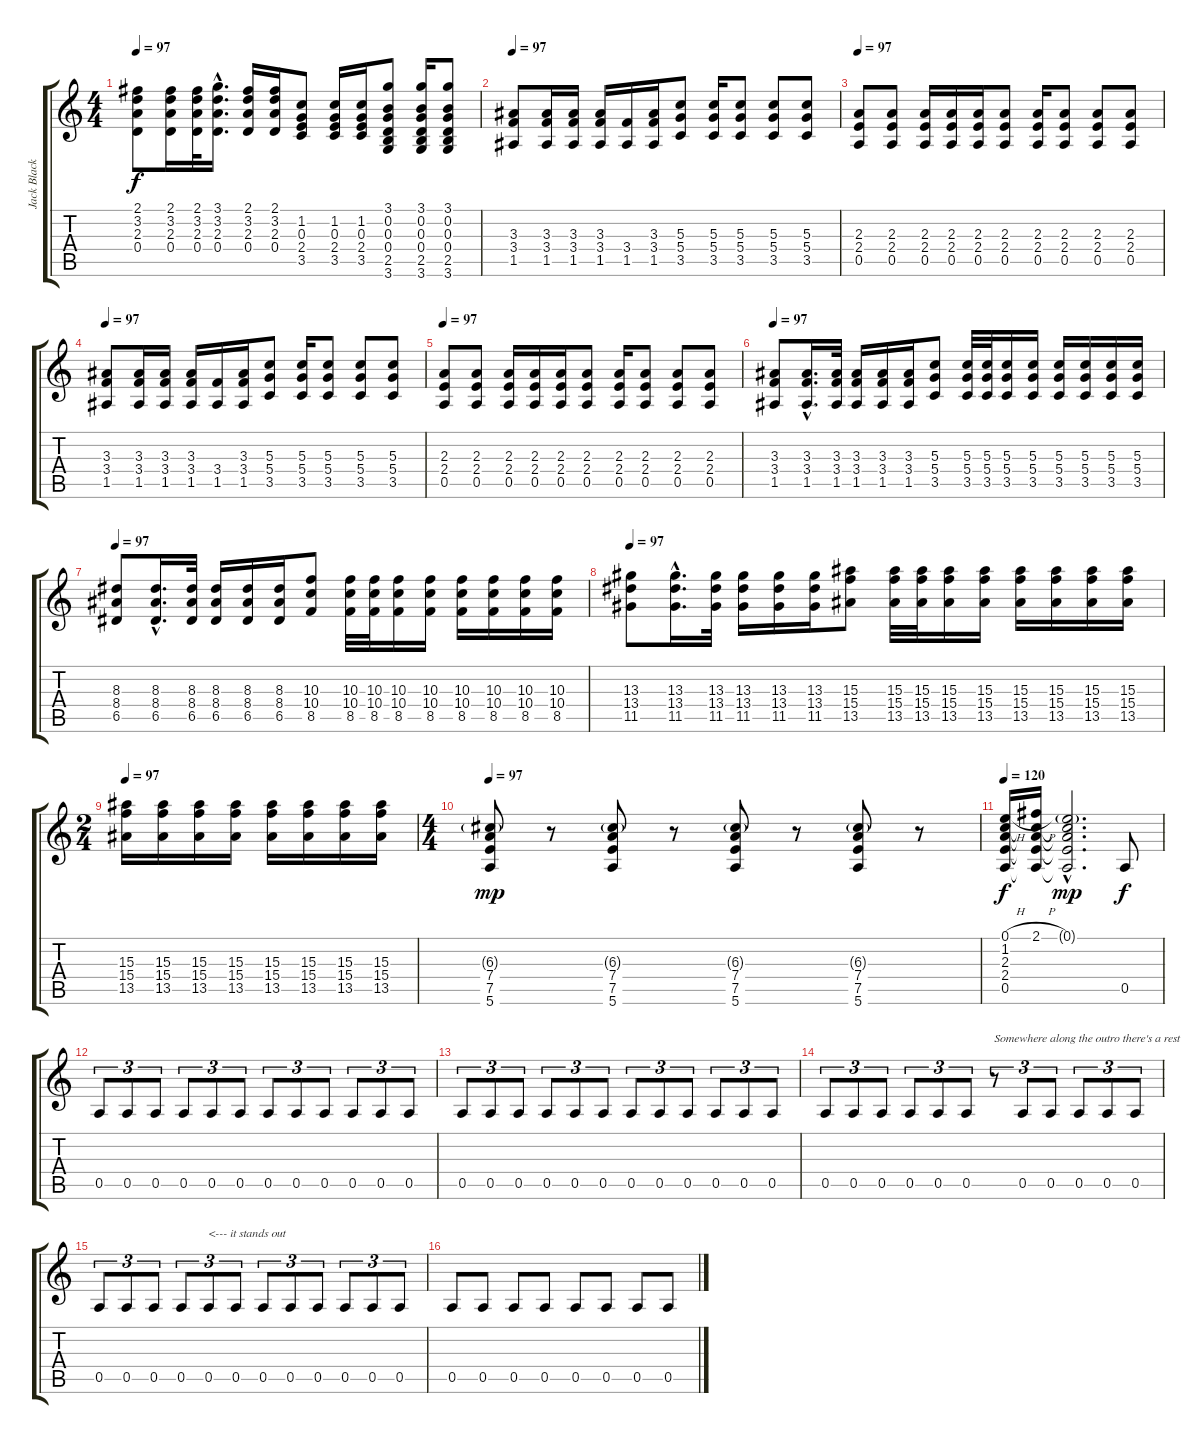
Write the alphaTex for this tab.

\track ("Jack Black/Kyle Gass" "Jack Black") {instrument acousticguitarsteel}
\staff {score tabs}
\tuning (E4 B3 G3 D3 A2 E2) {hide}
\ts (4 4)
\tempo 97
\clef g2
\ks c
(2.1 3.2 2.3 0.4).8{dy f} (2.1 3.2 2.3 0.4).16 (2.1 3.2 2.3 0.4).32 (3.1{hac} 3.2{hac} 2.3{hac} 0.4{hac}).16{d} (2.1 3.2 2.3 0.4).16 (2.1 3.2 2.3 0.4).16 (1.2 0.3 2.4 3.5).8 (1.2 0.3 2.4 3.5).16 (1.2 0.3 2.4 3.5).16 (3.1 0.2 0.3 0.4 2.5 3.6).8 (3.1 0.2 0.3 0.4 2.5 3.6).16 (3.1 0.2 0.3 0.4 2.5 3.6).8 |
\tempo 97
(3.3 3.4 1.5).8 (3.3 3.4 1.5).16 (3.3 3.4 1.5).16 (3.3 3.4 1.5).16 (3.4 1.5).16 (3.3 3.4 1.5).16 (5.3 5.4 3.5).8 (5.3 5.4 3.5).16 (5.3 5.4 3.5).8 (5.3 5.4 3.5).8 (5.3 5.4 3.5).8 |
\tempo 97
(2.3 2.4 0.5).8 (2.3 2.4 0.5).8 (2.3 2.4 0.5).16 (2.3 2.4 0.5).16 (2.3 2.4 0.5).16 (2.3 2.4 0.5).8 (2.3 2.4 0.5).16 (2.3 2.4 0.5).8 (2.3 2.4 0.5).8 (2.3 2.4 0.5).8 |
\tempo 97
(3.3 3.4 1.5).8 (3.3 3.4 1.5).16 (3.3 3.4 1.5).16 (3.3 3.4 1.5).16 (3.4 1.5).16 (3.3 3.4 1.5).16 (5.3 5.4 3.5).8 (5.3 5.4 3.5).16 (5.3 5.4 3.5).8 (5.3 5.4 3.5).8 (5.3 5.4 3.5).8 |
\tempo 97
(2.3 2.4 0.5).8 (2.3 2.4 0.5).8 (2.3 2.4 0.5).16 (2.3 2.4 0.5).16 (2.3 2.4 0.5).16 (2.3 2.4 0.5).8 (2.3 2.4 0.5).16 (2.3 2.4 0.5).8 (2.3 2.4 0.5).8 (2.3 2.4 0.5).8 |
\tempo 97
(3.3 3.4 1.5).8 (3.3{hac} 3.4{hac} 1.5{hac}).16{d} (3.3 3.4 1.5).32 (3.3 3.4 1.5).16 (3.3 3.4 1.5).16 (3.3 3.4 1.5).16 (5.3 5.4 3.5).8 (5.3 5.4 3.5).32 (5.3 5.4 3.5).32 (5.3 5.4 3.5).16 (5.3 5.4 3.5).16 (5.3 5.4 3.5).16 (5.3 5.4 3.5).16 (5.3 5.4 3.5).16 (5.3 5.4 3.5).16 |
\tempo 97
(8.3 8.4 6.5).8 (8.3{hac} 8.4{hac} 6.5{hac}).16{d} (8.3 8.4 6.5).32 (8.3 8.4 6.5).16 (8.3 8.4 6.5).16 (8.3 8.4 6.5).16 (10.3 10.4 8.5).8 (10.3 10.4 8.5).32 (10.3 10.4 8.5).32 (10.3 10.4 8.5).16 (10.3 10.4 8.5).16 (10.3 10.4 8.5).16 (10.3 10.4 8.5).16 (10.3 10.4 8.5).16 (10.3 10.4 8.5).16 |
\tempo 97
(13.3 13.4 11.5).8 (13.3{hac} 13.4{hac} 11.5{hac}).16{d} (13.3 13.4 11.5).32 (13.3 13.4 11.5).16 (13.3 13.4 11.5).16 (13.3 13.4 11.5).16 (15.3 15.4 13.5).8 (15.3 15.4 13.5).32 (15.3 15.4 13.5).32 (15.3 15.4 13.5).16 (15.3 15.4 13.5).16 (15.3 15.4 13.5).16 (15.3 15.4 13.5).16 (15.3 15.4 13.5).16 (15.3 15.4 13.5).16 |
\ts (2 4)
\tempo 97
(15.3 15.4 13.5).16 (15.3 15.4 13.5).16 (15.3 15.4 13.5).16 (15.3 15.4 13.5).16 (15.3 15.4 13.5).16 (15.3 15.4 13.5).16 (15.3 15.4 13.5).16 (15.3 15.4 13.5).16 |
\ts (4 4)
\tempo 97
(6.3{g} 7.4 7.5 5.6).8{dy mp} r.8 (6.3{g} 7.4 7.5 5.6).8 r.8 (6.3{g} 7.4 7.5 5.6).8 r.8 (6.3{g} 7.4 7.5 5.6).8 r.8 |
\tempo 120
(0.1{h} 1.2 2.3 2.4 0.5).16{dy f} (2.1{h} 1.2{t} 2.3{t} 2.4{t} 0.5{t}).16 (0.1{g hac} 1.2{hac t} 2.3{hac t} 2.4{hac t} 0.5{hac t}).2{d dy mp} 0.5.8{dy f} |
0.5.8{tu (3 2)} 0.5.8{tu (3 2)} 0.5.8{tu (3 2)} 0.5.8{tu (3 2)} 0.5.8{tu (3 2)} 0.5.8{tu (3 2)} 0.5.8{tu (3 2)} 0.5.8{tu (3 2)} 0.5.8{tu (3 2)} 0.5.8{tu (3 2)} 0.5.8{tu (3 2)} 0.5.8{tu (3 2)} |
0.5.8{tu (3 2)} 0.5.8{tu (3 2)} 0.5.8{tu (3 2)} 0.5.8{tu (3 2)} 0.5.8{tu (3 2)} 0.5.8{tu (3 2)} 0.5.8{tu (3 2)} 0.5.8{tu (3 2)} 0.5.8{tu (3 2)} 0.5.8{tu (3 2)} 0.5.8{tu (3 2)} 0.5.8{tu (3 2)} |
0.5.8{tu (3 2)} 0.5.8{tu (3 2)} 0.5.8{tu (3 2)} 0.5.8{tu (3 2)} 0.5.8{tu (3 2)} 0.5.8{tu (3 2)} r.8{tu (3 2) txt "Somewhere along the outro there's a rest"} 0.5.8{tu (3 2)} 0.5.8{tu (3 2)} 0.5.8{tu (3 2)} 0.5.8{tu (3 2)} 0.5.8{tu (3 2)} |
0.5.8{tu (3 2)} 0.5.8{tu (3 2)} 0.5.8{tu (3 2)} 0.5.8{tu (3 2)} 0.5.8{tu (3 2) txt "<--- it stands out"} 0.5.8{tu (3 2)} 0.5.8{tu (3 2)} 0.5.8{tu (3 2)} 0.5.8{tu (3 2)} 0.5.8{tu (3 2)} 0.5.8{tu (3 2)} 0.5.8{tu (3 2)} |
0.5.8 0.5.8 0.5.8 0.5.8 0.5.8 0.5.8 0.5.8 0.5.8
